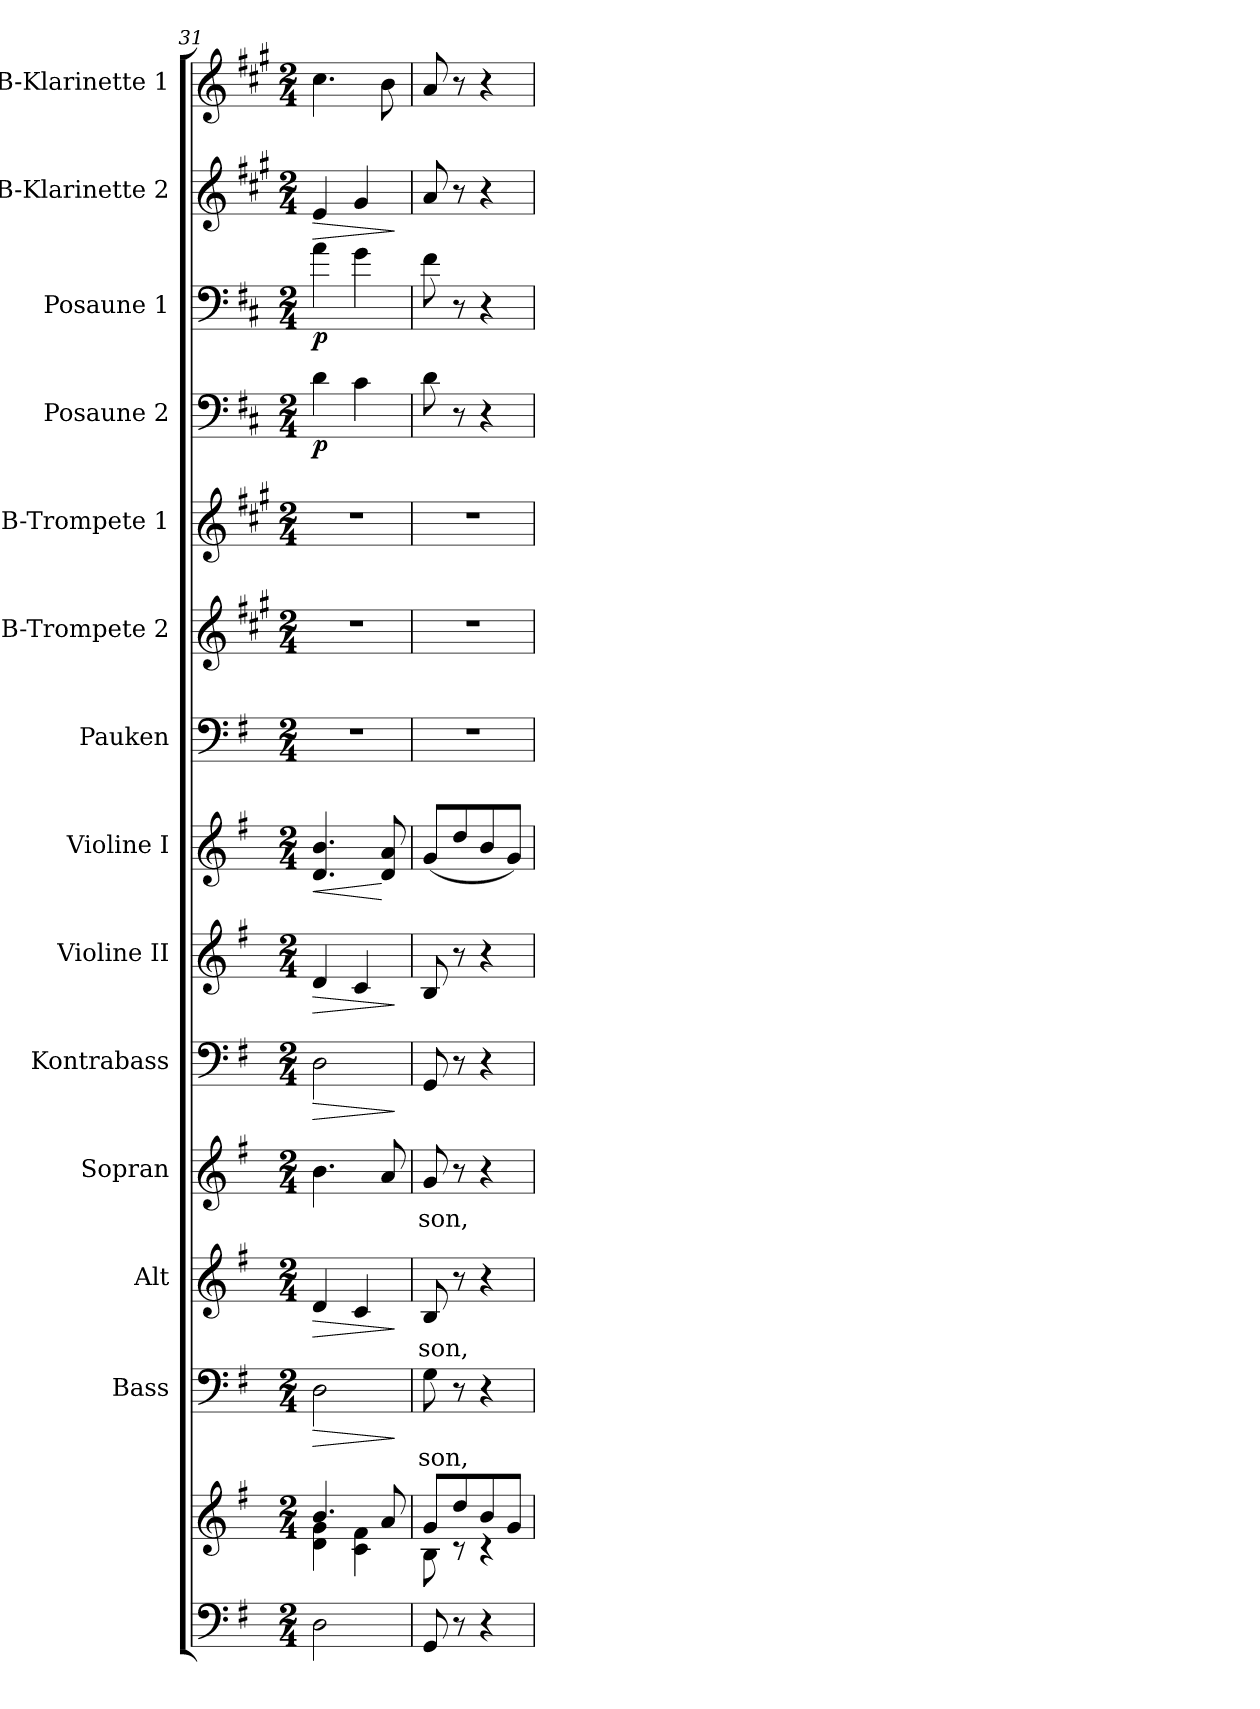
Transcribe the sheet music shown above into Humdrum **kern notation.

**kern	**kern	**kern	**text	**dynam	**kern	**text	**dynam	**kern	**text	**kern	**dynam	**kern	**dynam	**kern	**dynam	**kern	**kern	**kern	**kern	**dynam	**kern	**dynam	**kern	**dynam	**kern
*part14	*part14	*part13	*part13	*part13	*part12	*part12	*part12	*part11	*part11	*part10	*part10	*part9	*part9	*part8	*part8	*part7	*part6	*part5	*part4	*part4	*part3	*part3	*part2	*part2	*part1
*staff15	*staff14	*staff13	*staff13	*staff13	*staff12	*staff12	*staff12	*staff11	*staff11	*staff10	*staff10	*staff9	*staff9	*staff8	*staff8	*staff7	*staff6	*staff5	*staff4	*staff4	*staff3	*staff3	*staff2	*staff2	*staff1
*	*	*I"Bass	*	*	*I"Alt	*	*	*I"Sopran	*	*I"Kontrabass	*	*I"Violine II	*	*I"Violine I	*	*I"Pauken	*I"B-Trompete 2	*I"B-Trompete 1	*I"Posaune 2	*	*I"Posaune 1	*	*I"B-Klarinette 2	*	*I"B-Klarinette 1
*	*	*I'B.	*	*	*I'A.	*	*	*I'S.	*	*I'Kb.	*	*I'Vl. II	*	*I'Vl. I	*	*I'Pk.	*I'B Trp. 2	*I'B Trp. 1	*I'Pos. 2	*	*I'Pos. 1	*	*I'B Kl. 2	*	*I'B Kl. 1
*clefF4	*clefG2	*clefF4	*	*	*clefG2	*	*	*clefG2	*	*clefF4	*	*clefG2	*	*clefG2	*	*clefF4	*clefG2	*clefG2	*clefF4	*	*clefF4	*	*clefG2	*	*clefG2
*	*	*	*	*	*	*	*	*	*	*ITrd7c12	*	*	*	*	*	*	*ITrd1c2	*ITrd1c2	*ITrd4c7	*	*ITrd4c7	*	*ITrd1c2	*	*ITrd1c2
*k[f#]	*k[f#]	*k[f#]	*	*	*k[f#]	*	*	*k[f#]	*	*k[f#]	*	*k[f#]	*	*k[f#]	*	*k[f#]	*k[f#]	*k[f#]	*k[f#]	*	*k[f#]	*	*k[f#]	*	*k[f#]
*G:	*G:	*G:	*	*	*G:	*	*	*G:	*	*G:	*	*G:	*	*G:	*	*G:	*G:	*G:	*G:	*	*G:	*	*G:	*	*G:
*M2/4	*M2/4	*M2/4	*	*	*M2/4	*	*	*M2/4	*	*M2/4	*	*M2/4	*	*M2/4	*	*M2/4	*M2/4	*M2/4	*M2/4	*	*M2/4	*	*M2/4	*	*M2/4
=31	=31	=31	=31	=31	=31	=31	=31	=31	=31	=31	=31	=31	=31	=31	=31	=31	=31	=31	=31	=31	=31	=31	=31	=31	=31
*	*^	*	*	*	*	*	*	*	*	*	*	*	*	*	*	*	*	*	*	*	*	*	*	*	*
!	!	!	!	!	!LO:HP:b	!	!	!LO:HP:b	!	!	!	!LO:HP:b	!	!LO:HP:b	!	!LO:HP:b	!	!	!	!	!LO:DY:b	!	!LO:DY:b	!	!LO:HP:b	!
2D\	4.b/	4d\ 4g\	2D\	.	>	4d/	.	>	4.b\	.	2DD\	>	4d/	>	4.d/ 4.b/	<	2r	2r	2r	4G\	p	4d\	p	4d/	>	4.b\
.	.	4c\ 4f#\	.	.	.	4c/	.	.	.	.	.	.	4c/	.	.	.	.	.	.	4F#\	.	4c\	.	4f#/	.	.
.	8a/	.	.	.	.	.	.	.	8a/	.	.	.	.	.	8d/ 8a/	[	.	.	.	.	.	.	.	.	.	8a\
*	*v	*v	*	*	*	*	*	*	*	*	*	*	*	*	*	*	*	*	*	*	*	*	*	*	*	*
.	.	.	.	]	.	.	]	.	.	.	]	.	]	.	.	.	.	.	.	.	.	.	.	]	.
=32	=32	=32	=32	=32	=32	=32	=32	=32	=32	=32	=32	=32	=32	=32	=32	=32	=32	=32	=32	=32	=32	=32	=32	=32	=32
*	*^	*	*	*	*	*	*	*	*	*	*	*	*	*	*	*	*	*	*	*	*	*	*	*	*
!	!	!	!	!LO:LY:b	!	!	!LO:LY:b	!	!	!LO:LY:b	!	!	!	!	!	!	!	!	!	!	!	!	!	!	!	!
8GG/	8g/L	8B\	8G\	-son,	.	8B/	-son,	.	8g/	-son,	8GGG/	.	8B/	.	(<8g/L	.	2r	2r	2r	8G\	.	8B\	.	8g/	.	8g/
8r	8dd/	8rc	8r	.	.	8r	.	.	8r	.	8r	.	8r	.	8dd/	.	.	.	.	8r	.	8r	.	8r	.	8r
4r	8b/	4rc	4r	.	.	4r	.	.	4r	.	4r	.	4r	.	8b/	.	.	.	.	4r	.	4r	.	4r	.	4r
.	8g/J	.	.	.	.	.	.	.	.	.	.	.	.	.	8g/J)	.	.	.	.	.	.	.	.	.	.	.
*	*v	*v	*	*	*	*	*	*	*	*	*	*	*	*	*	*	*	*	*	*	*	*	*	*	*	*
=	=	=	=	=	=	=	=	=	=	=	=	=	=	=	=	=	=	=	=	=	=	=	=	=	=
*-	*-	*-	*-	*-	*-	*-	*-	*-	*-	*-	*-	*-	*-	*-	*-	*-	*-	*-	*-	*-	*-	*-	*-	*-	*-
